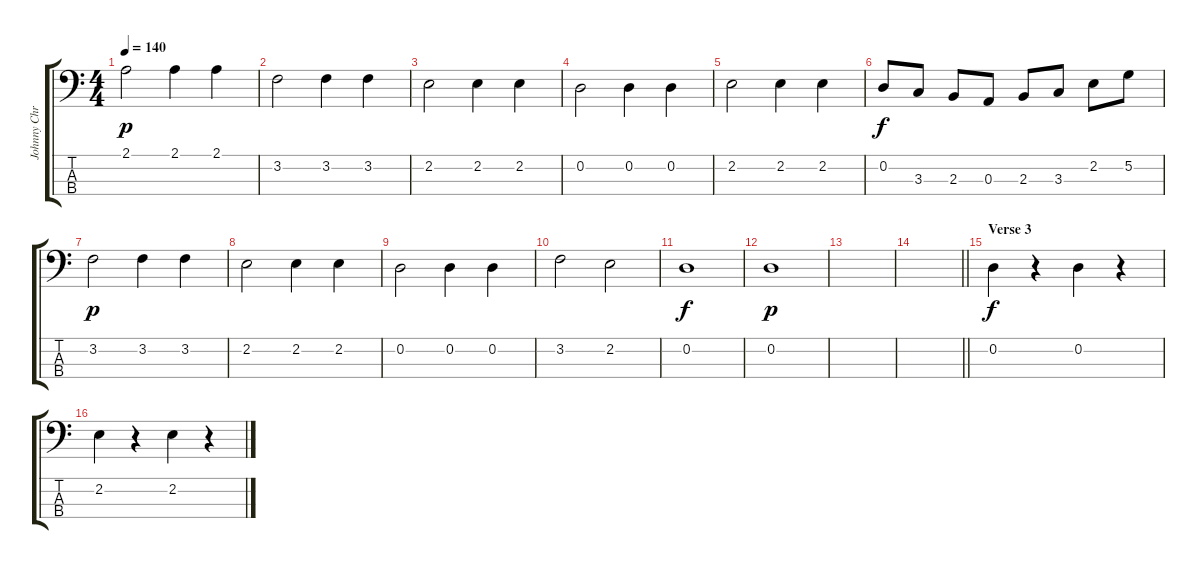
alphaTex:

\track ("Johnny Christ" "Johnny Chr") {instrument electricbassfinger}
\staff {score tabs}
\tuning (G2 D2 A1 E1) {hide}
\ts (4 4)
\tempo 140
\clef f4
\ks c
2.1.2{dy p} 2.1.4 2.1.4 |
3.2.2 3.2.4 3.2.4 |
2.2.2 2.2.4 2.2.4 |
0.2.2 0.2.4 0.2.4 |
2.2.2 2.2.4 2.2.4 |
0.2.8{dy f} 3.3.8 2.3.8 0.3.8 2.3.8 3.3.8 2.2.8 5.2.8 |
3.2.2{dy p} 3.2.4 3.2.4 |
2.2.2 2.2.4 2.2.4 |
0.2.2 0.2.4 0.2.4 |
3.2.2 2.2.2 |
0.2.1{dy f} |
0.2.1{dy p} |
|
\barLineRight lightlight
|
\section ("" "Verse 3")
0.2.4{dy f} r.4 0.2.4 r.4 |
2.2.4 r.4 2.2.4 r.4
